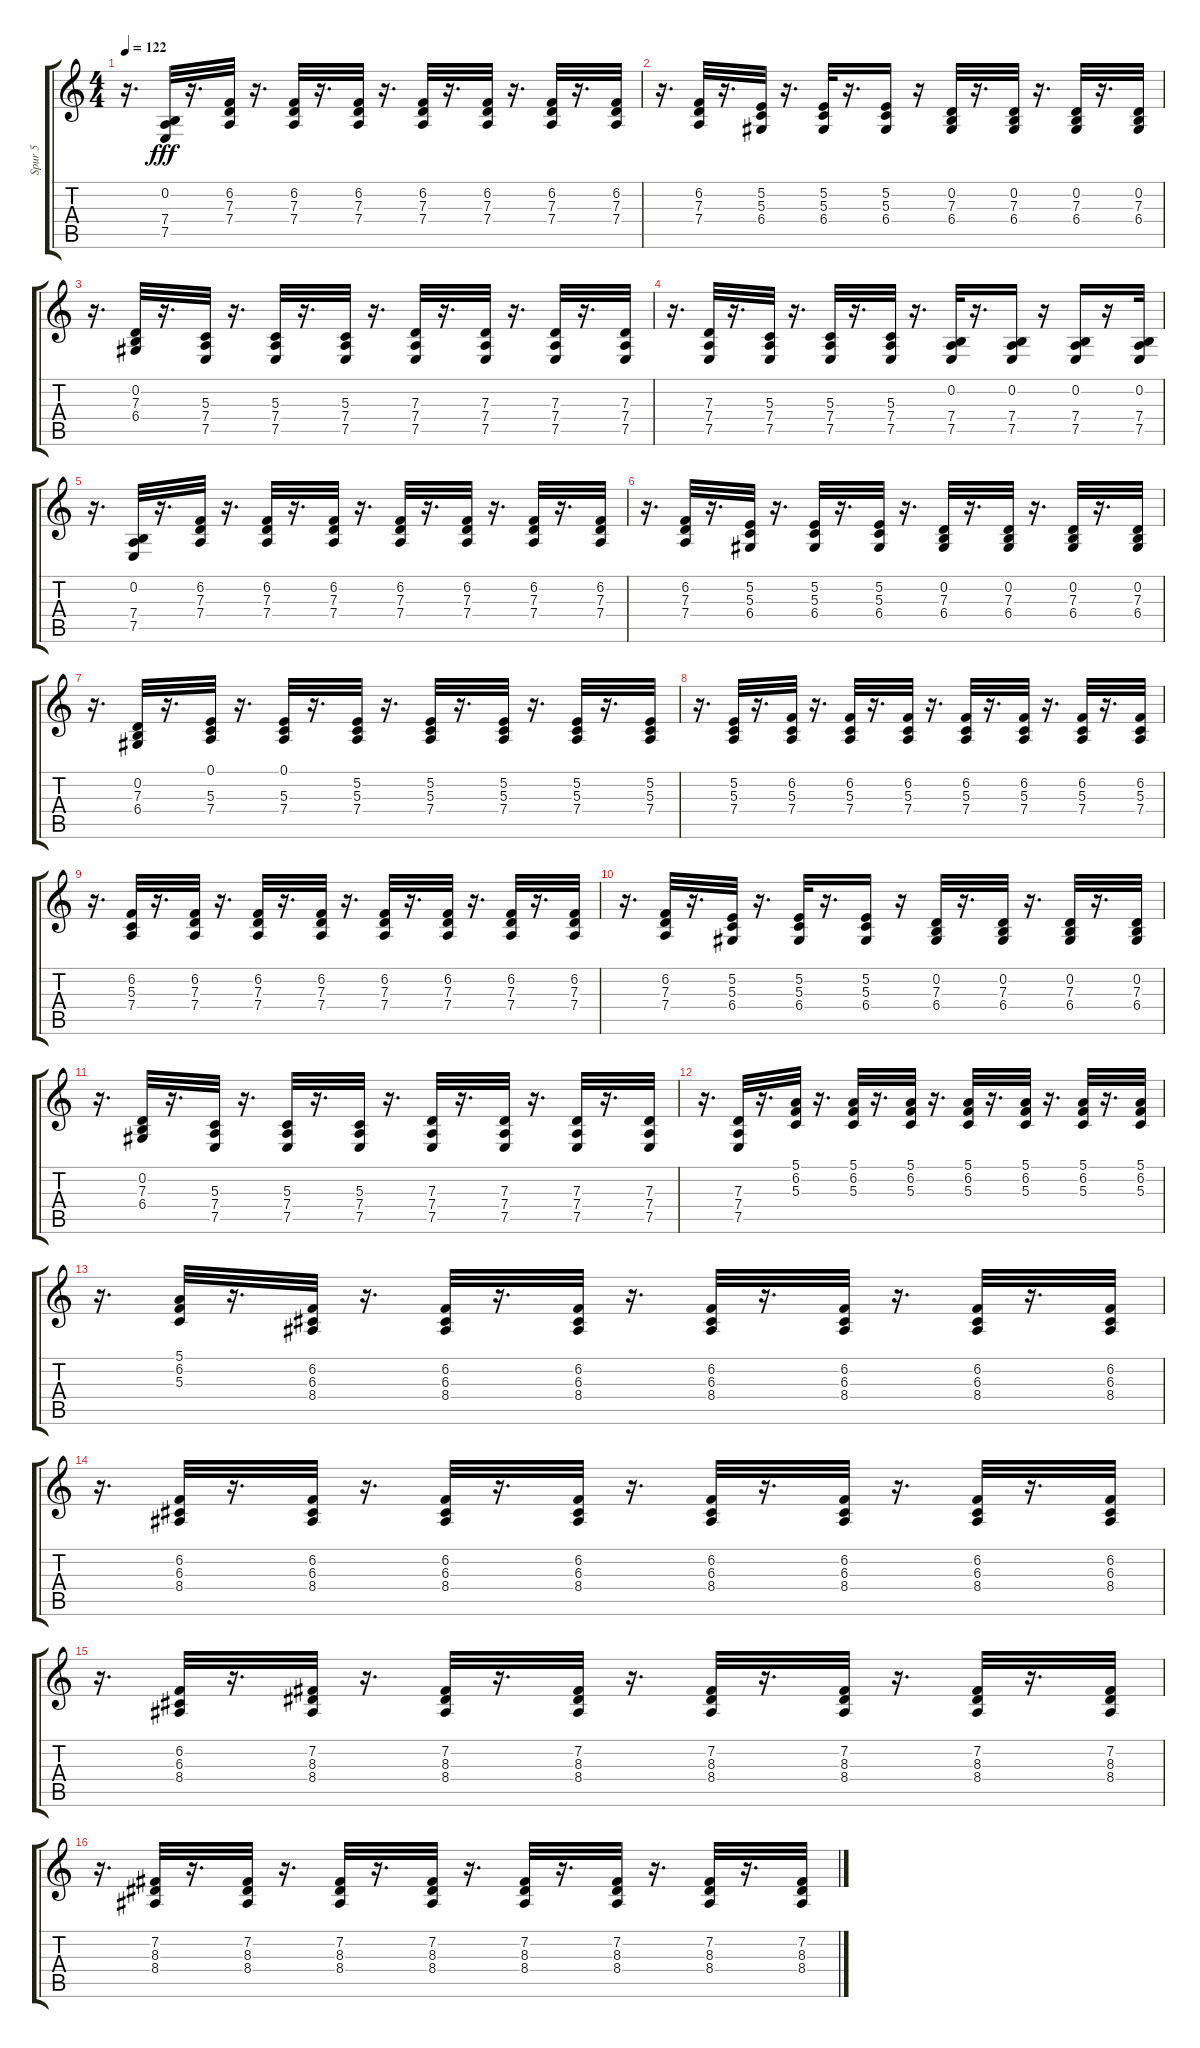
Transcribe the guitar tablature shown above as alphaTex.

\track ("Spur 5" "Spur 5") {instrument stringensemble1}
\staff {score tabs}
\tuning (E4 B3 G3 D3 A2 E2) {hide}
\ts (4 4)
\tempo 122
\clef g2
\ks c
r.16{d dy fff} (0.2 7.4 7.5).32 r.16{d} (6.2 7.3 7.4).32 r.16{d} (6.2 7.3 7.4).32 r.16{d} (6.2 7.3 7.4).32 r.16{d} (6.2 7.3 7.4).32 r.16{d} (6.2 7.3 7.4).32 r.16{d} (6.2 7.3 7.4).32 r.16{d} (6.2 7.3 7.4).32 |
r.16{d} (6.2 7.3 7.4).32 r.16{d} (5.2 5.3 6.4).32 r.16{d} (5.2 5.3 6.4).32 r.16{d} (5.2 5.3 6.4).16 r.16 (0.2 7.3 6.4).32 r.16{d} (0.2 7.3 6.4).32 r.16{d} (0.2 7.3 6.4).32 r.16{d} (0.2 7.3 6.4).32 |
r.16{d} (0.2 7.3 6.4).32 r.16{d} (5.3 7.4 7.5).32 r.16{d} (5.3 7.4 7.5).32 r.16{d} (5.3 7.4 7.5).32 r.16{d} (7.3 7.4 7.5).32 r.16{d} (7.3 7.4 7.5).32 r.16{d} (7.3 7.4 7.5).32 r.16{d} (7.3 7.4 7.5).32 |
r.16{d} (7.3 7.4 7.5).32 r.16{d} (5.3 7.4 7.5).32 r.16{d} (5.3 7.4 7.5).32 r.16{d} (5.3 7.4 7.5).32 r.16{d} (0.2 7.4 7.5).32 r.16{d} (0.2 7.4 7.5).16 r.16 (0.2 7.4 7.5).16 r.16 (0.2 7.4 7.5).32 |
r.16{d} (0.2 7.4 7.5).32 r.16{d} (6.2 7.3 7.4).32 r.16{d} (6.2 7.3 7.4).32 r.16{d} (6.2 7.3 7.4).32 r.16{d} (6.2 7.3 7.4).32 r.16{d} (6.2 7.3 7.4).32 r.16{d} (6.2 7.3 7.4).32 r.16{d} (6.2 7.3 7.4).32 |
r.16{d} (6.2 7.3 7.4).32 r.16{d} (5.2 5.3 6.4).32 r.16{d} (5.2 5.3 6.4).32 r.16{d} (5.2 5.3 6.4).32 r.16{d} (0.2 7.3 6.4).32 r.16{d} (0.2 7.3 6.4).32 r.16{d} (0.2 7.3 6.4).32 r.16{d} (0.2 7.3 6.4).32 |
r.16{d} (0.2 7.3 6.4).32 r.16{d} (0.1 5.3 7.4).32 r.16{d} (0.1 5.3 7.4).32 r.16{d} (5.2 5.3 7.4).32 r.16{d} (5.2 5.3 7.4).32 r.16{d} (5.2 5.3 7.4).32 r.16{d} (5.2 5.3 7.4).32 r.16{d} (5.2 5.3 7.4).32 |
r.16{d} (5.2 5.3 7.4).32 r.16{d} (6.2 5.3 7.4).32 r.16{d} (6.2 5.3 7.4).32 r.16{d} (6.2 5.3 7.4).32 r.16{d} (6.2 5.3 7.4).32 r.16{d} (6.2 5.3 7.4).32 r.16{d} (6.2 5.3 7.4).32 r.16{d} (6.2 5.3 7.4).32 |
r.16{d} (6.2 5.3 7.4).32 r.16{d} (6.2 7.3 7.4).32 r.16{d} (6.2 7.3 7.4).32 r.16{d} (6.2 7.3 7.4).32 r.16{d} (6.2 7.3 7.4).32 r.16{d} (6.2 7.3 7.4).32 r.16{d} (6.2 7.3 7.4).32 r.16{d} (6.2 7.3 7.4).32 |
r.16{d} (6.2 7.3 7.4).32 r.16{d} (5.2 5.3 6.4).32 r.16{d} (5.2 5.3 6.4).32 r.16{d} (5.2 5.3 6.4).16 r.16 (0.2 7.3 6.4).32 r.16{d} (0.2 7.3 6.4).32 r.16{d} (0.2 7.3 6.4).32 r.16{d} (0.2 7.3 6.4).32 |
r.16{d} (0.2 7.3 6.4).32 r.16{d} (5.3 7.4 7.5).32 r.16{d} (5.3 7.4 7.5).32 r.16{d} (5.3 7.4 7.5).32 r.16{d} (7.3 7.4 7.5).32 r.16{d} (7.3 7.4 7.5).32 r.16{d} (7.3 7.4 7.5).32 r.16{d} (7.3 7.4 7.5).32 |
r.16{d} (7.3 7.4 7.5).32 r.16{d} (5.1 6.2 5.3).32 r.16{d} (5.1 6.2 5.3).32 r.16{d} (5.1 6.2 5.3).32 r.16{d} (5.1 6.2 5.3).32 r.16{d} (5.1 6.2 5.3).32 r.16{d} (5.1 6.2 5.3).32 r.16{d} (5.1 6.2 5.3).32 |
r.16{d} (5.1 6.2 5.3).32 r.16{d} (6.2 6.3 8.4).32 r.16{d} (6.2 6.3 8.4).32 r.16{d} (6.2 6.3 8.4).32 r.16{d} (6.2 6.3 8.4).32 r.16{d} (6.2 6.3 8.4).32 r.16{d} (6.2 6.3 8.4).32 r.16{d} (6.2 6.3 8.4).32 |
r.16{d} (6.2 6.3 8.4).32 r.16{d} (6.2 6.3 8.4).32 r.16{d} (6.2 6.3 8.4).32 r.16{d} (6.2 6.3 8.4).32 r.16{d} (6.2 6.3 8.4).32 r.16{d} (6.2 6.3 8.4).32 r.16{d} (6.2 6.3 8.4).32 r.16{d} (6.2 6.3 8.4).32 |
r.16{d} (6.2 6.3 8.4).32 r.16{d} (7.2 8.3 8.4).32 r.16{d} (7.2 8.3 8.4).32 r.16{d} (7.2 8.3 8.4).32 r.16{d} (7.2 8.3 8.4).32 r.16{d} (7.2 8.3 8.4).32 r.16{d} (7.2 8.3 8.4).32 r.16{d} (7.2 8.3 8.4).32 |
r.16{d} (7.2 8.3 8.4).32 r.16{d} (7.2 8.3 8.4).32 r.16{d} (7.2 8.3 8.4).32 r.16{d} (7.2 8.3 8.4).32 r.16{d} (7.2 8.3 8.4).32 r.16{d} (7.2 8.3 8.4).32 r.16{d} (7.2 8.3 8.4).32 r.16{d} (7.2 8.3 8.4).32
